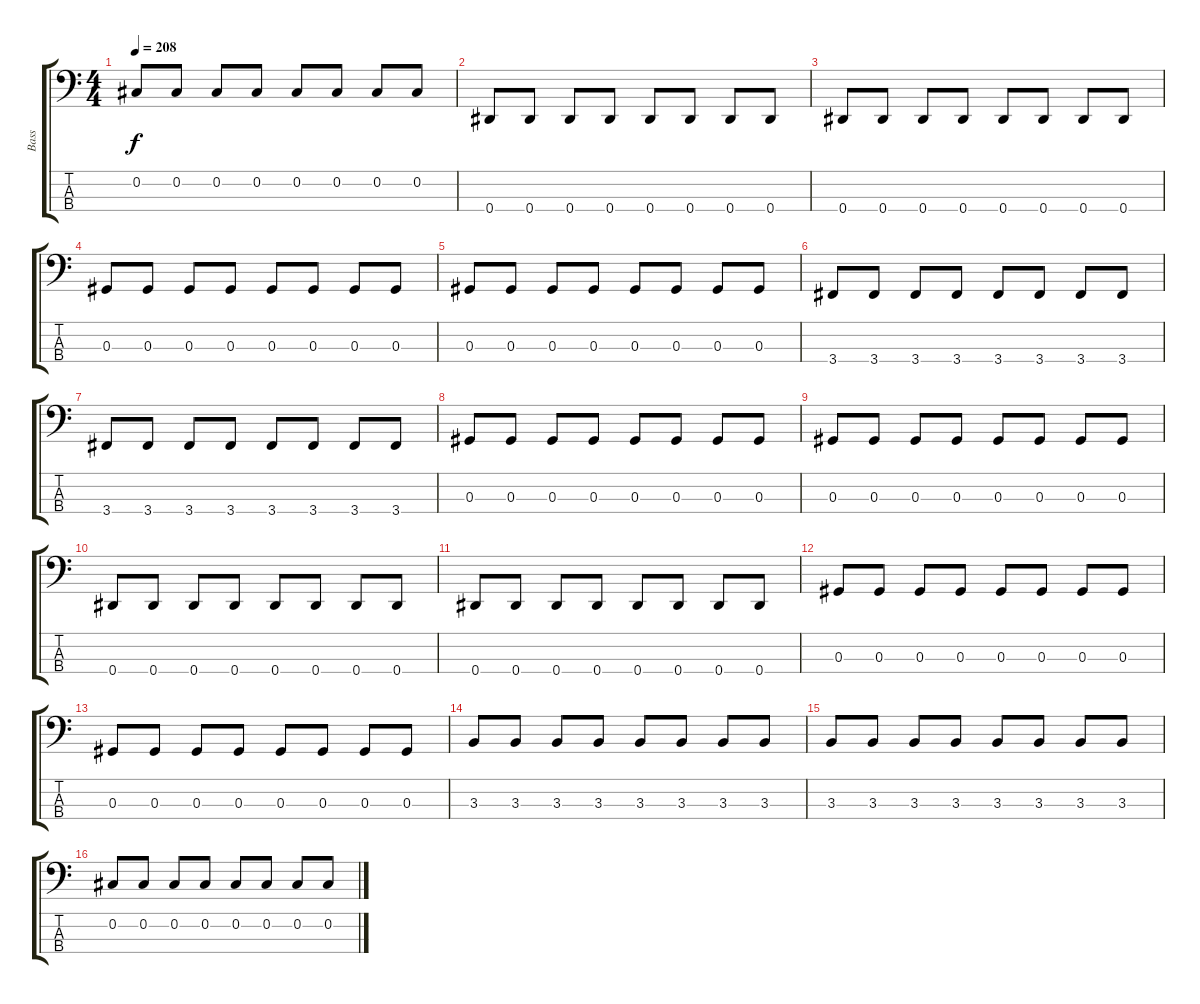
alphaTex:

\track ("Bass" "Bass") {instrument electricbasspick}
\staff {score tabs}
\tuning (Gb2 Db2 Ab1 Eb1) {hide}
\ts (4 4)
\tempo 208
\clef f4
\ks c
0.2.8{dy f} 0.2.8 0.2.8 0.2.8 0.2.8 0.2.8 0.2.8 0.2.8 |
0.4.8 0.4.8 0.4.8 0.4.8 0.4.8 0.4.8 0.4.8 0.4.8 |
0.4.8 0.4.8 0.4.8 0.4.8 0.4.8 0.4.8 0.4.8 0.4.8 |
0.3.8 0.3.8 0.3.8 0.3.8 0.3.8 0.3.8 0.3.8 0.3.8 |
0.3.8 0.3.8 0.3.8 0.3.8 0.3.8 0.3.8 0.3.8 0.3.8 |
3.4.8 3.4.8 3.4.8 3.4.8 3.4.8 3.4.8 3.4.8 3.4.8 |
3.4.8 3.4.8 3.4.8 3.4.8 3.4.8 3.4.8 3.4.8 3.4.8 |
0.3.8 0.3.8 0.3.8 0.3.8 0.3.8 0.3.8 0.3.8 0.3.8 |
0.3.8 0.3.8 0.3.8 0.3.8 0.3.8 0.3.8 0.3.8 0.3.8 |
0.4.8 0.4.8 0.4.8 0.4.8 0.4.8 0.4.8 0.4.8 0.4.8 |
0.4.8 0.4.8 0.4.8 0.4.8 0.4.8 0.4.8 0.4.8 0.4.8 |
0.3.8 0.3.8 0.3.8 0.3.8 0.3.8 0.3.8 0.3.8 0.3.8 |
0.3.8 0.3.8 0.3.8 0.3.8 0.3.8 0.3.8 0.3.8 0.3.8 |
3.3.8 3.3.8 3.3.8 3.3.8 3.3.8 3.3.8 3.3.8 3.3.8 |
3.3.8 3.3.8 3.3.8 3.3.8 3.3.8 3.3.8 3.3.8 3.3.8 |
0.2.8 0.2.8 0.2.8 0.2.8 0.2.8 0.2.8 0.2.8 0.2.8
